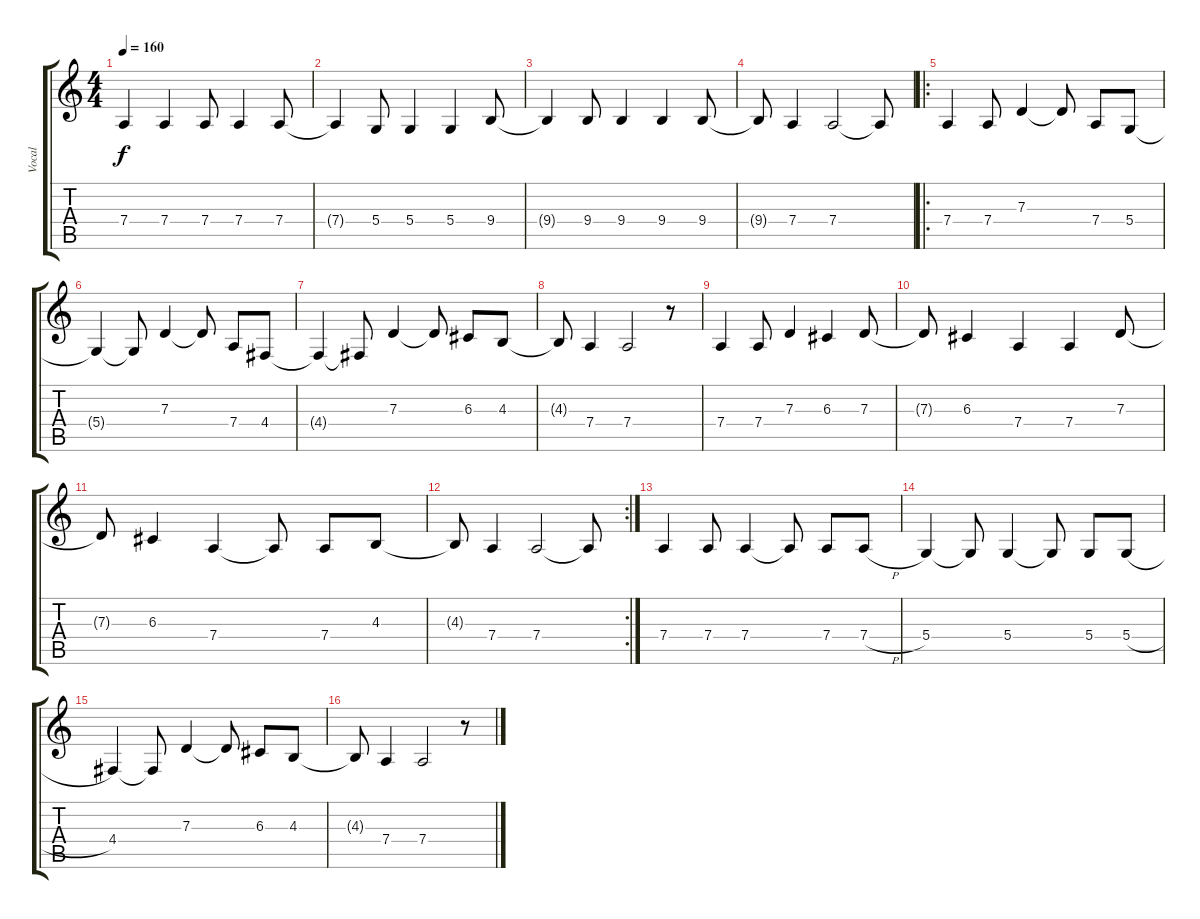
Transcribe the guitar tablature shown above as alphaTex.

\track ("Vocal" "Vocal") {instrument tenorsax}
\staff {score tabs}
\tuning (E4 B3 G3 D3 A2 E2) {hide}
\ts (4 4)
\tempo 160
\clef g2
\ks c
7.4.4{dy f} 7.4.4 7.4.8 7.4.4 7.4.8 |
7.4{t}.4 5.4.8 5.4.4 5.4.4 9.4.8 |
9.4{t}.4 9.4.8 9.4.4 9.4.4 9.4.8 |
9.4{t}.8 7.4.4 7.4.2 7.4{t}.8 |
\ro
7.4.4 7.4.8 7.3.4 7.3{t}.8 7.4.8 5.4.8 |
5.4{t}.4 5.4{t}.8 7.3.4 7.3{t}.8 7.4.8 4.4.8 |
4.4{t}.4 4.4{t}.8 7.3.4 7.3{t}.8 6.3.8 4.3.8 |
4.3{t}.8 7.4.4 7.4.2 r.8 |
7.4.4 7.4.8 7.3.4 6.3.4 7.3.8 |
7.3{t}.8 6.3.4 7.4.4 7.4.4 7.3.8 |
7.3{t}.8 6.3.4 7.4.4 7.4{t}.8 7.4.8 4.3.8 |
\rc 2
4.3{t}.8 7.4.4 7.4.2 7.4{t}.8 |
7.4.4 7.4.8 7.4.4 7.4{t}.8 7.4.8 7.4{h}.8 |
5.4.4 5.4{t}.8 5.4.4 5.4{t}.8 5.4.8 5.4{h}.8 |
4.4.4 4.4{t}.8 7.3.4 7.3{t}.8 6.3.8 4.3.8 |
4.3{t}.8 7.4.4 7.4.2 r.8
